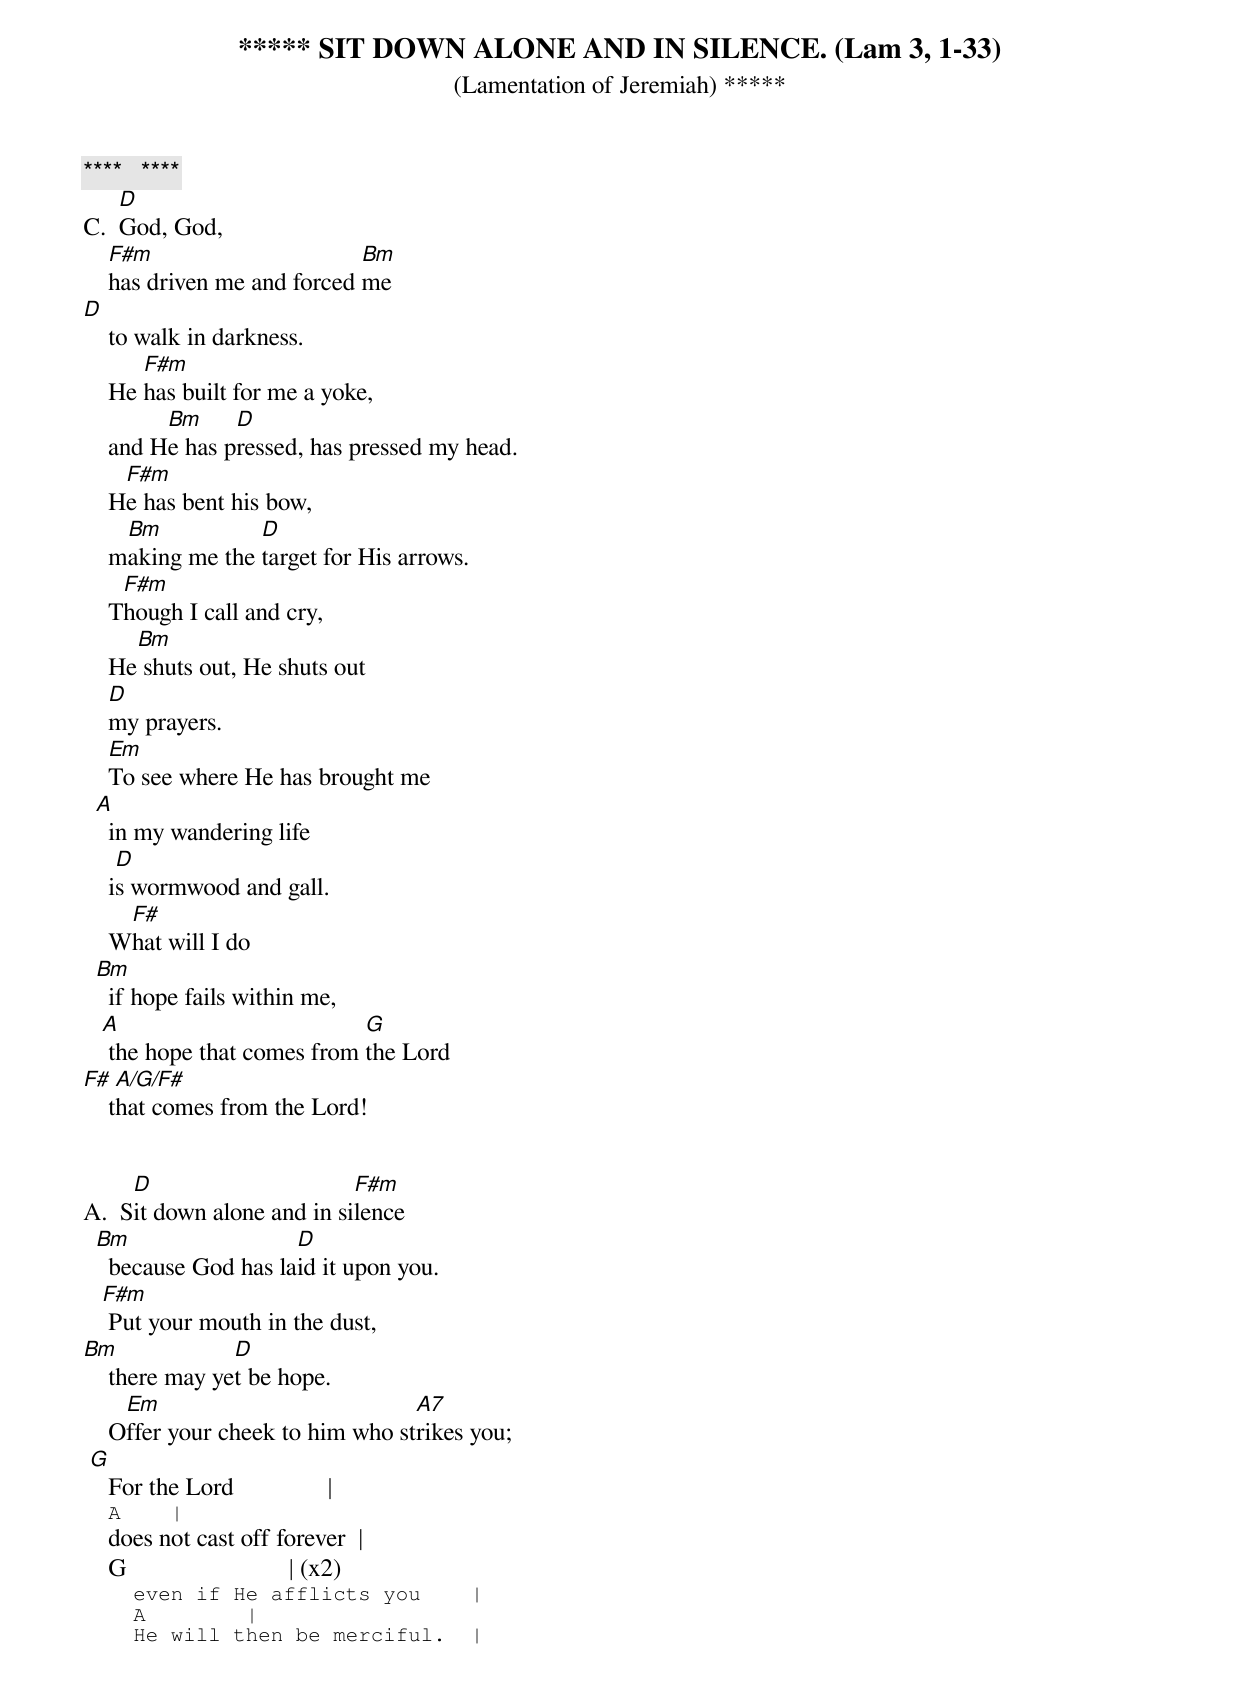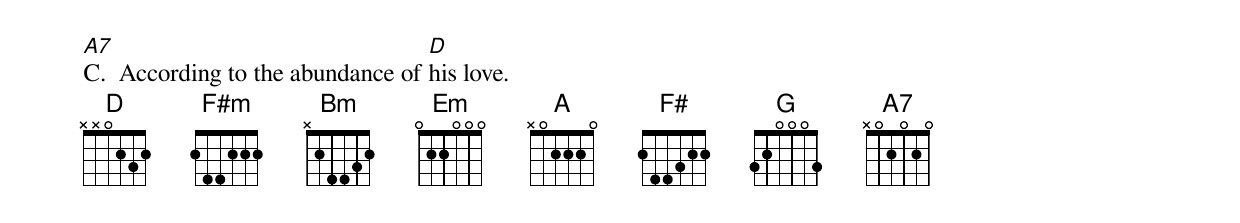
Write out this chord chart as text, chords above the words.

***** SIT DOWN ALONE AND IN SILENCE. (Lam 3, 1-33)
(Lamentation of Jeremiah) *****
****   ****
    D
C.  God, God,
    F#m                      Bm
    has driven me and forced me
D
    to walk in darkness.
       F#m
    He has built for me a yoke,
         Bm     D
    and He has pressed, has pressed my head.
     F#m
    He has bent his bow,
     Bm           D
    making me the target for His arrows.
     F#m
    Though I call and cry,
      Bm
    He shuts out, He shuts out
    D
    my prayers.
    Em
    To see where He has brought me
  A
    in my wandering life
     D
    is wormwood and gall.
     F#
    What will I do
  Bm
    if hope fails within me,
   A                         G
    the hope that comes from the Lord
F#   A/G/F#
    that comes from the Lord!


     D                      F#m
A.  Sit down alone and in silence
  Bm                  D
    because God has laid it upon you.
   F#m
    Put your mouth in the dust,
Bm              D
    there may yet be hope.
     Em                           A7
    Offer your cheek to him who strikes you;
 G
    For the Lord               |
  A    |
    does not cast off forever  |
    G                          | (x2)
    even if He afflicts you    |
    A        |
    He will then be merciful.  |


A7                                D
C.  According to the abundance of his love.
